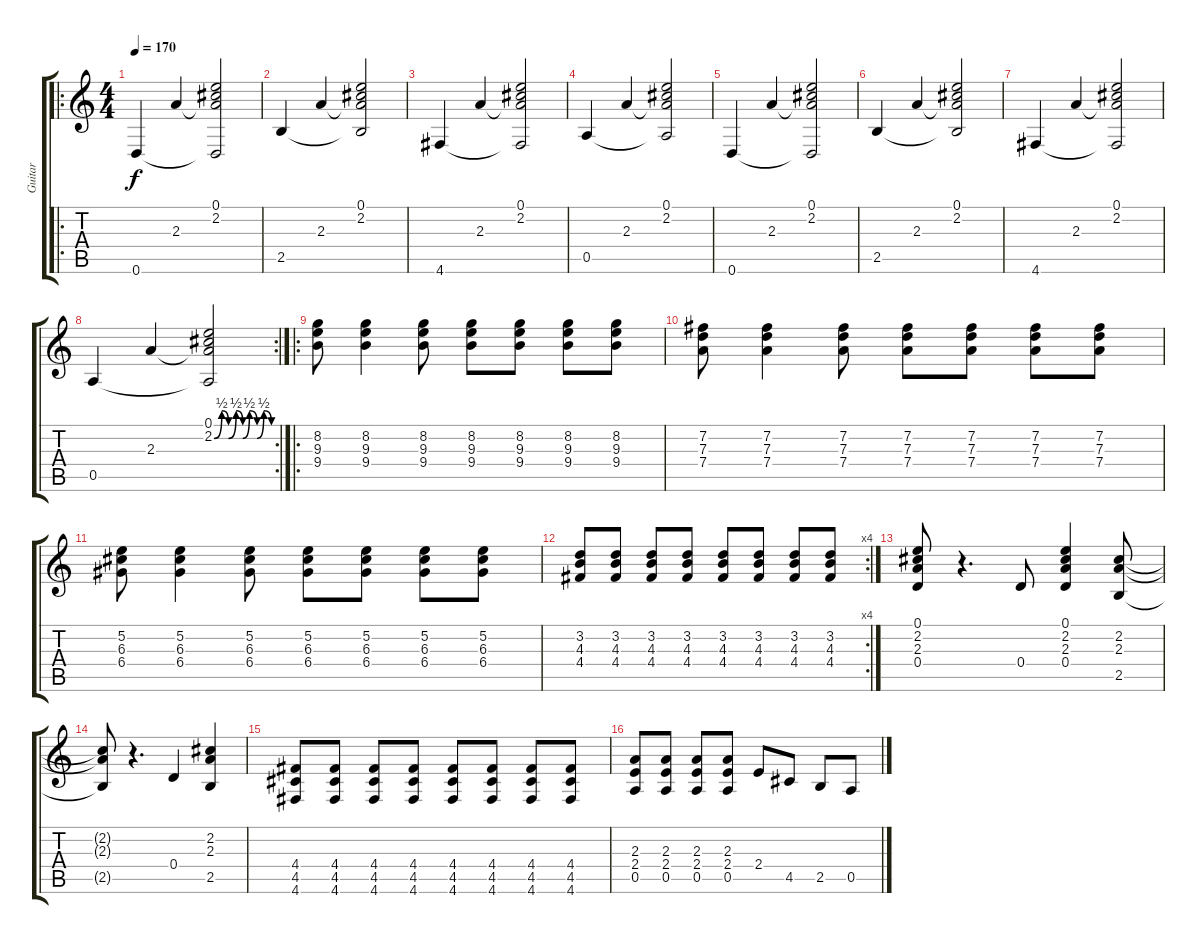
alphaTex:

\track ("Guitar" "Guitar") {instrument distortionguitar}
\staff {score tabs}
\tuning (E4 B3 G3 D3 A2 D2) {hide}
\ro
\ts (4 4)
\tempo 170
\clef g2
\ks c
0.6.4{dy f} 2.3.4 (0.1 2.2 2.3{t} 0.6{t}).2 |
2.5.4 2.3.4 (0.1 2.2 2.3{t} 2.5{t}).2 |
4.6.4 2.3.4 (0.1 2.2 2.3{t} 4.6{t}).2 |
0.5.4 2.3.4 (0.1 2.2 2.3{t} 0.5{t}).2 |
0.6.4 2.3.4 (0.1 2.2 2.3{t} 0.6{t}).2 |
2.5.4 2.3.4 (0.1 2.2 2.3{t} 2.5{t}).2 |
4.6.4 2.3.4 (0.1 2.2 2.3{t} 4.6{t}).2 |
\rc 2
0.5.4 2.3.4 (0.1 2.2{be (custom 0 0 8 2 15 0 23 2 30 0 37 2 45 0 52 2 60 0)} 2.3{t} 0.5{t}).2 |
\ro
(8.2 9.3 9.4).8 (8.2 9.3 9.4).4 (8.2 9.3 9.4).8 (8.2 9.3 9.4).8 (8.2 9.3 9.4).8 (8.2 9.3 9.4).8 (8.2 9.3 9.4).8 |
(7.2 7.3 7.4).8 (7.2 7.3 7.4).4 (7.2 7.3 7.4).8 (7.2 7.3 7.4).8 (7.2 7.3 7.4).8 (7.2 7.3 7.4).8 (7.2 7.3 7.4).8 |
(5.2 6.3 6.4).8 (5.2 6.3 6.4).4 (5.2 6.3 6.4).8 (5.2 6.3 6.4).8 (5.2 6.3 6.4).8 (5.2 6.3 6.4).8 (5.2 6.3 6.4).8 |
\rc 4
(3.2 4.3 4.4).8 (3.2 4.3 4.4).8 (3.2 4.3 4.4).8 (3.2 4.3 4.4).8 (3.2 4.3 4.4).8 (3.2 4.3 4.4).8 (3.2 4.3 4.4).8 (3.2 4.3 4.4).8 |
(0.1 2.2 2.3 0.4).8 r.4{d} 0.4.8 (0.1 2.2 2.3 0.4).4 (2.2 2.3 2.5).8 |
(2.2{t} 2.3{t} 2.5{t}).8 r.4{d} 0.4.4 (2.2 2.3 2.5).4 |
(4.4 4.5 4.6).8 (4.4 4.5 4.6).8 (4.4 4.5 4.6).8 (4.4 4.5 4.6).8 (4.4 4.5 4.6).8 (4.4 4.5 4.6).8 (4.4 4.5 4.6).8 (4.4 4.5 4.6).8 |
(2.3 2.4 0.5).8 (2.3 2.4 0.5).8 (2.3 2.4 0.5).8 (2.3 2.4 0.5).8 2.4.8 4.5.8 2.5.8 0.5.8
